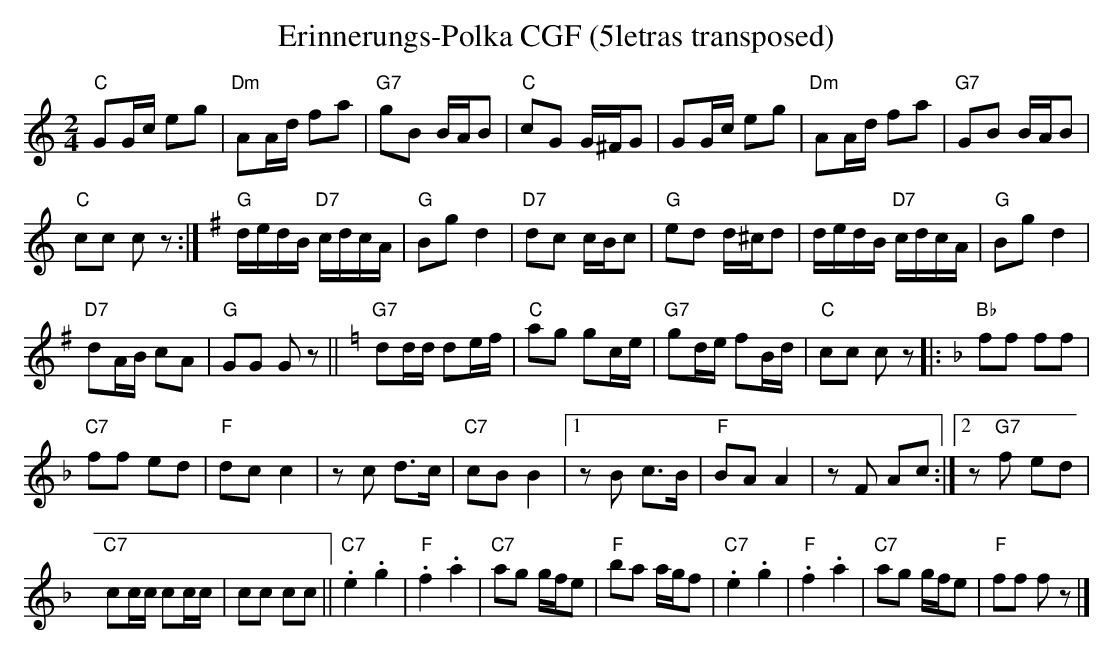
X:1
T:Erinnerungs-Polka CGF (5letras transposed)
M:2/4
L:1/8
K:C transpose=3 %%MIDI gchordon
"C"GG/2c/2 eg | "Dm"AA/2d/2 fa | "G7"gB B/2A/2B | "C"cG G/2^F/2G | GG/2c/2 eg | "Dm"AA/2d/2 fa | \
"G7"GB B/2A/2B |
 "C"cc cz :| [K:G] "G"d/2e/2d/2B/2 "D7"c/2d/2c/2A/2 | "G"Bgd2 | "D7"dc c/2B/2c | "G"ed d/2^c/2d | \
d/2e/2d/2B/2 "D7"c/2d/2c/2A/2 | "G"Bgd2 |
 "D7"dA/2B/2 cA | "G"GG Gz || [K:C] "G7"dd/2d/2 de/2f/2 | "C"ag gc/2e/2 | \
"G7"gd/2e/2 fB/2d/2 | "C"cc cz |: [K:F] "Bb"ff ff |
 "C7"ff ed | "F"dcc2 | zc d>c | \
"C7"cBB2 |1 zB c>B | "F"BAA2 | zF Ac :|2 z"G7"f ed |
 "C7"cc/2c/2 cc/2c/2 | cc cc || \
"C7".e2.g2 | "F".f2.a2 | "C7"ag g/2f/2e | "F"ba a/2g/2f | "C7".e2.g2 | "F".f2.a2 | "C7"ag g/2f/2e | "F"ff fz |]
